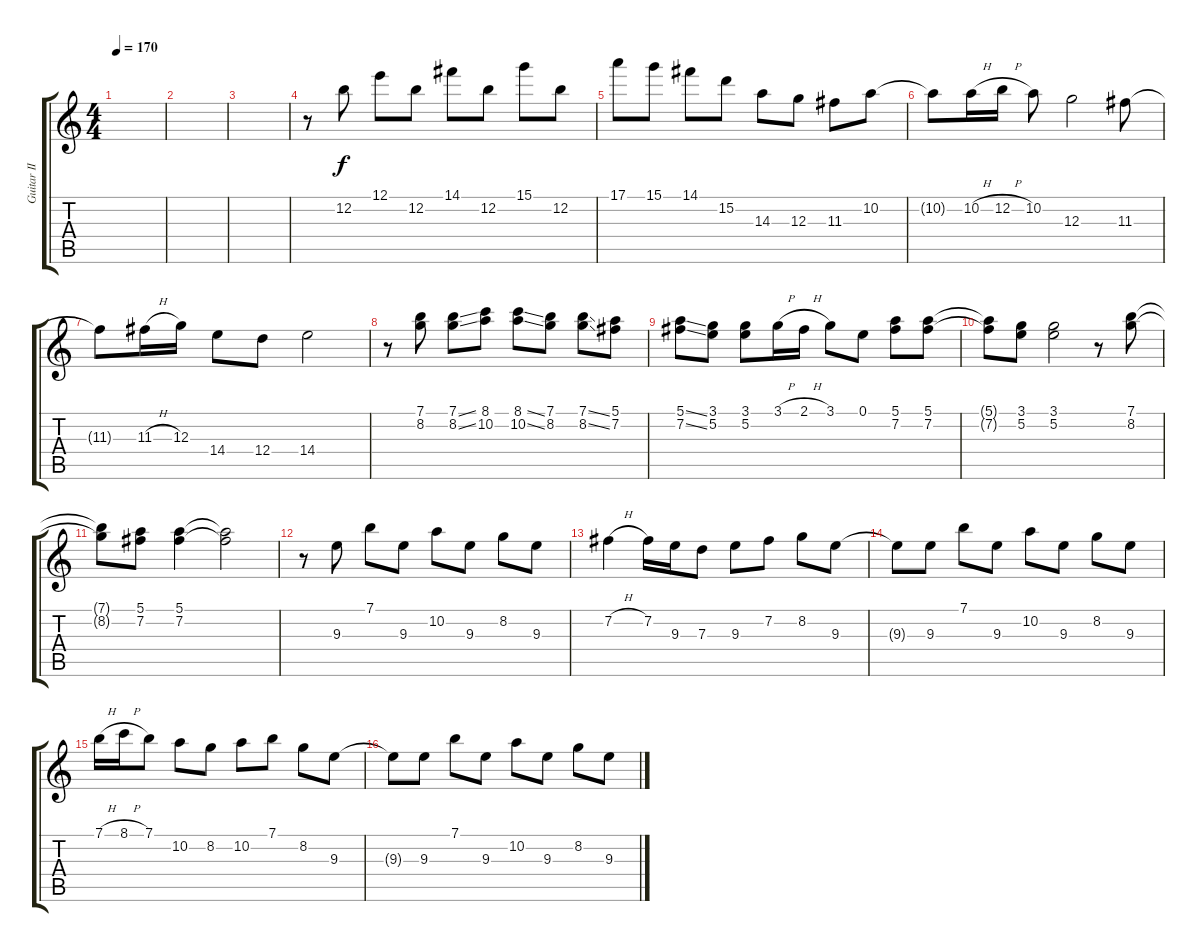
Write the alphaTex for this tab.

\track ("Guitar II" "Guitar II") {instrument distortionguitar}
\staff {score tabs}
\tuning (E4 B3 G3 D3 A2 E2) {hide}
\ts (4 4)
\tempo 170
\clef g2
\ks c
|
|
|
r.8{instrument electricguitarjazz} 12.2.8 12.1.8 12.2.8 14.1.8 12.2.8 15.1.8 12.2.8 |
17.1.8 15.1.8 14.1.8 15.2.8 14.3.8 12.3.8 11.3.8 10.2.8 |
10.2{t}.8 10.2{h}.16 12.2{h}.16 10.2.8 12.3.2 11.3.8 |
11.3{t}.8 11.3{h}.16 12.3.16 14.4.8 12.4.8 14.4.2 |
r.8 (7.1 8.2).8 (7.1{ss} 8.2{ss}).8 (8.1 10.2).8 (8.1{ss} 10.2{ss}).8 (7.1 8.2).8 (7.1{ss} 8.2{ss}).8 (5.1 7.2).8 |
(5.1{ss} 7.2{ss}).8 (3.1 5.2).8 (3.1 5.2).8 3.1{h}.16 2.1{h}.16 3.1.8 0.1.8 (5.1 7.2).8 (5.1 7.2).8 |
(5.1{t} 7.2{t}).8 (3.1 5.2).8 (3.1 5.2).2 r.8 (7.1 8.2).8 |
(7.1{t} 8.2{t}).8 (5.1 7.2).8 (5.1 7.2).4 (5.1{t} 7.2{t}).2 |
r.8 9.3.8 7.1.8 9.3.8 10.2.8 9.3.8 8.2.8 9.3.8 |
7.2{h}.4 7.2.16 9.3.16 7.3.8 9.3.8 7.2.8 8.2.8 9.3.8 |
9.3{t}.8 9.3.8 7.1.8 9.3.8 10.2.8 9.3.8 8.2.8 9.3.8 |
7.1{h}.16 8.1{h}.16 7.1.8 10.2.8 8.2.8 10.2.8 7.1.8 8.2.8 9.3.8 |
9.3{t}.8 9.3.8 7.1.8 9.3.8 10.2.8 9.3.8 8.2.8 9.3.8
